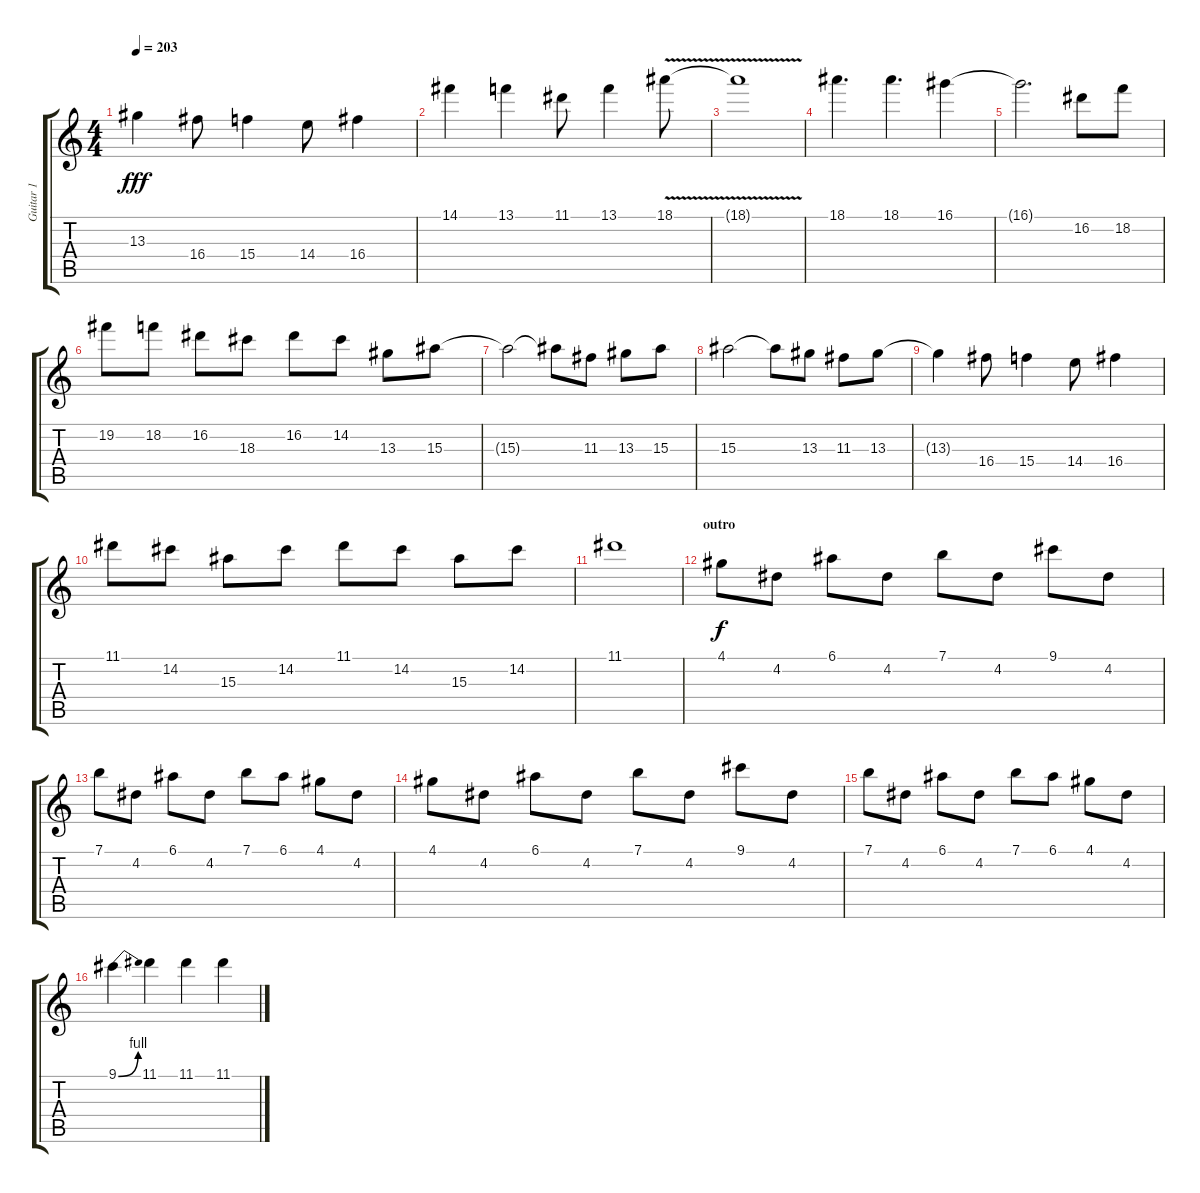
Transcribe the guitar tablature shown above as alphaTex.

\track ("Guitar 1" "Guitar 1") {instrument overdrivenguitar}
\staff {score tabs}
\tuning (E4 B3 G3 D3 A2 E2) {hide}
\ts (4 4)
\tempo 203
\clef g2
\ks c
13.3{t}.4{dy fff} 16.4.8 15.4.4 14.4.8 16.4.4 |
14.1.4 13.1.4 11.1.8 13.1.4 18.1{v}.8 |
18.1{v t}.1 |
18.1.4{d} 18.1.4{d} 16.1.4 |
16.1{t}.2{d} 16.2.8 18.2.8 |
19.2.8 18.2.8 16.2.8 18.3.8 16.2.8 14.2.8 13.3.8 15.3.8 |
15.3{t}.2 15.3{t}.8 11.3.8 13.3.8 15.3.8 |
15.3.2 15.3{t}.8 13.3.8 11.3.8 13.3.8 |
13.3{t}.4 16.4.8 15.4.4 14.4.8 16.4.4 |
11.1.8 14.2.8 15.3.8 14.2.8 11.1.8 14.2.8 15.3.8 14.2.8 |
11.1.1 |
\section ("" "outro")
4.1.8{dy f} 4.2.8 6.1.8 4.2.8 7.1.8 4.2.8 9.1.8 4.2.8 |
7.1.8 4.2.8 6.1.8 4.2.8 7.1.8 6.1.8 4.1.8 4.2.8 |
4.1.8 4.2.8 6.1.8 4.2.8 7.1.8 4.2.8 9.1.8 4.2.8 |
7.1.8 4.2.8 6.1.8 4.2.8 7.1.8 6.1.8 4.1.8 4.2.8 |
9.1{be (bend 0 0 60 4)}.4 11.1.4 11.1.4 11.1.4
